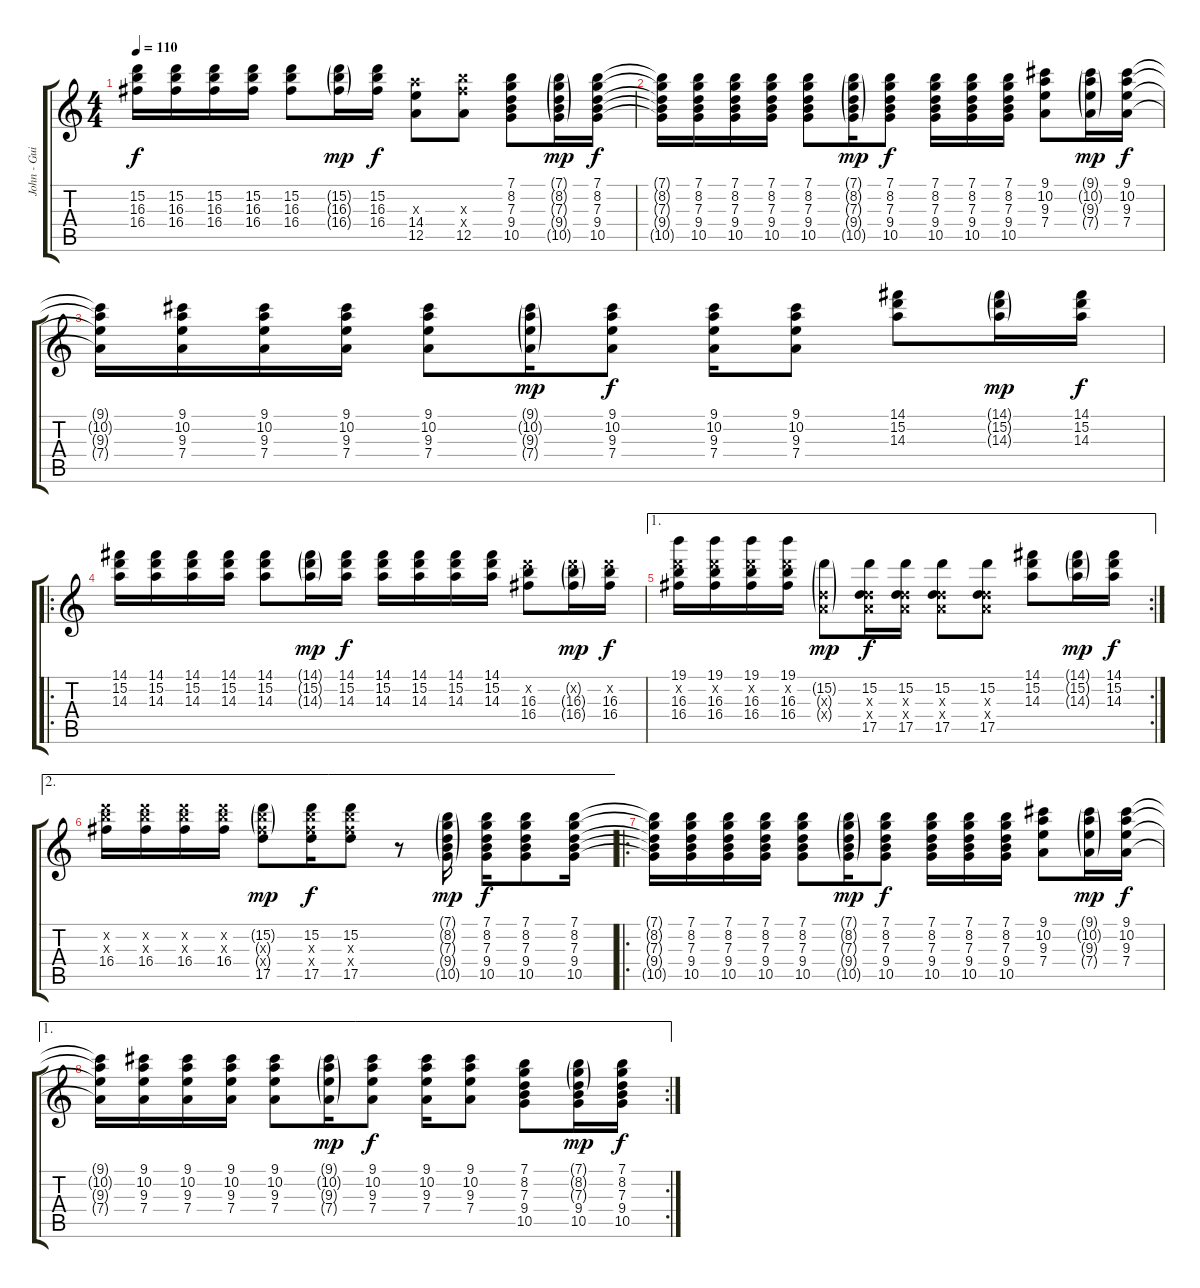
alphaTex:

\track ("John - Guitar" "John - Gui") {instrument acousticguitarsteel}
\staff {score tabs}
\tuning (E4 B3 G3 D3 A2 E2) {hide}
\ts (4 4)
\tempo 110
\clef g2
\ks c
(15.2 16.3 16.4).16{dy f} (15.2 16.3 16.4).16 (15.2 16.3 16.4).16 (15.2 16.3 16.4).16 (15.2 16.3 16.4).8 (15.2{g} 16.3{g} 16.4{g}).16{dy mp} (15.2 16.3 16.4).16{dy f} (14.3{x} 14.4 12.5).8 (16.3{x} 16.4{x} 12.5).8 (7.1 8.2 7.3 9.4 10.5).8 (7.1{g} 8.2{g} 7.3{g} 9.4{g} 10.5{g}).16{dy mp} (7.1 8.2 7.3 9.4 10.5).16{dy f} |
(7.1{t} 8.2{t} 7.3{t} 9.4{t} 10.5{t}).16 (7.1 8.2 7.3 9.4 10.5).16 (7.1 8.2 7.3 9.4 10.5).16 (7.1 8.2 7.3 9.4 10.5).16 (7.1 8.2 7.3 9.4 10.5).8 (7.1{g} 8.2{g} 7.3{g} 9.4{g} 10.5{g}).16{dy mp} (7.1 8.2 7.3 9.4 10.5).8{dy f} (7.1 8.2 7.3 9.4 10.5).16 (7.1 8.2 7.3 9.4 10.5).16 (7.1 8.2 7.3 9.4 10.5).16 (9.1 10.2 9.3 7.4).8 (9.1{g} 10.2{g} 9.3{g} 7.4{g}).16{dy mp} (9.1 10.2 9.3 7.4).16{dy f} |
(9.1{t} 10.2{t} 9.3{t} 7.4{t}).16 (9.1 10.2 9.3 7.4).16 (9.1 10.2 9.3 7.4).16 (9.1 10.2 9.3 7.4).16 (9.1 10.2 9.3 7.4).8 (9.1{g} 10.2{g} 9.3{g} 7.4{g}).16{dy mp} (9.1 10.2 9.3 7.4).8{dy f} (9.1 10.2 9.3 7.4).16 (9.1 10.2 9.3 7.4).8 (14.1 15.2 14.3).8 (14.1{g} 15.2{g} 14.3{g}).16{dy mp} (14.1 15.2 14.3).16{dy f} |
\ro
(14.1 15.2 14.3).16 (14.1 15.2 14.3).16 (14.1 15.2 14.3).16 (14.1 15.2 14.3).16 (14.1 15.2 14.3).8 (14.1{g} 15.2{g} 14.3{g}).16{dy mp} (14.1 15.2 14.3).16{dy f} (14.1 15.2 14.3).16 (14.1 15.2 14.3).16 (14.1 15.2 14.3).16 (14.1 15.2 14.3).16 (15.2{x} 16.3 16.4).8 (15.2{g x} 16.3{g} 16.4{g}).16{dy mp} (15.2{x} 16.3 16.4).16{dy f} |
\ae 1
\rc 2
(19.1 15.2{x} 16.3 16.4).16 (19.1 15.2{x} 16.3 16.4).16 (19.1 15.2{x} 16.3 16.4).16 (19.1 15.2{x} 16.3 16.4).16 (15.2{g} 7.3{g x} 7.4{g x}).8{dy mp} (15.2 7.3{x} 7.4{x} 17.5).16{dy f} (15.2 7.3{x} 7.4{x} 17.5).16 (15.2 7.3{x} 7.4{x} 17.5).8 (15.2 7.3{x} 7.4{x} 17.5).8 (14.1 15.2 14.3).8 (14.1{g} 15.2{g} 14.3{g}).16{dy mp} (14.1 15.2 14.3).16{dy f} |
\ae 2
(15.2{x} 16.3{x} 16.4).16 (15.2{x} 16.3{x} 16.4).16 (15.2{x} 16.3{x} 16.4).16 (15.2{x} 16.3{x} 16.4).16 (15.2{g} 16.3{g x} 16.4{g x} 17.5).8{dy mp} (15.2 16.3{x} 16.4{x} 17.5).16{dy f} (15.2 16.3{x} 16.4{x} 17.5).8 r.8 (7.1{g} 8.2{g} 7.3{g} 9.4{g} 10.5{g}).16{dy mp} (7.1 8.2 7.3 9.4 10.5).16{dy f} (7.1 8.2 7.3 9.4 10.5).8 (7.1 8.2 7.3 9.4 10.5).16 |
\ro
(7.1{t} 8.2{t} 7.3{t} 9.4{t} 10.5{t}).16 (7.1 8.2 7.3 9.4 10.5).16 (7.1 8.2 7.3 9.4 10.5).16 (7.1 8.2 7.3 9.4 10.5).16 (7.1 8.2 7.3 9.4 10.5).8 (7.1{g} 8.2{g} 7.3{g} 9.4{g} 10.5{g}).16{dy mp} (7.1 8.2 7.3 9.4 10.5).8{dy f} (7.1 8.2 7.3 9.4 10.5).16 (7.1 8.2 7.3 9.4 10.5).16 (7.1 8.2 7.3 9.4 10.5).16 (9.1 10.2 9.3 7.4).8 (9.1{g} 10.2{g} 9.3{g} 7.4{g}).16{dy mp} (9.1 10.2 9.3 7.4).16{dy f} |
\ae 1
\rc 2
(9.1{t} 10.2{t} 9.3{t} 7.4{t}).16 (9.1 10.2 9.3 7.4).16 (9.1 10.2 9.3 7.4).16 (9.1 10.2 9.3 7.4).16 (9.1 10.2 9.3 7.4).8 (9.1{g} 10.2{g} 9.3{g} 7.4{g}).16{dy mp} (9.1 10.2 9.3 7.4).8{dy f} (9.1 10.2 9.3 7.4).16 (9.1 10.2 9.3 7.4).8 (7.1 8.2 7.3 9.4 10.5).8 (7.1{g} 8.2{g} 7.3{g} 9.4 10.5).16{dy mp} (7.1 8.2 7.3 9.4 10.5).16{dy f}
